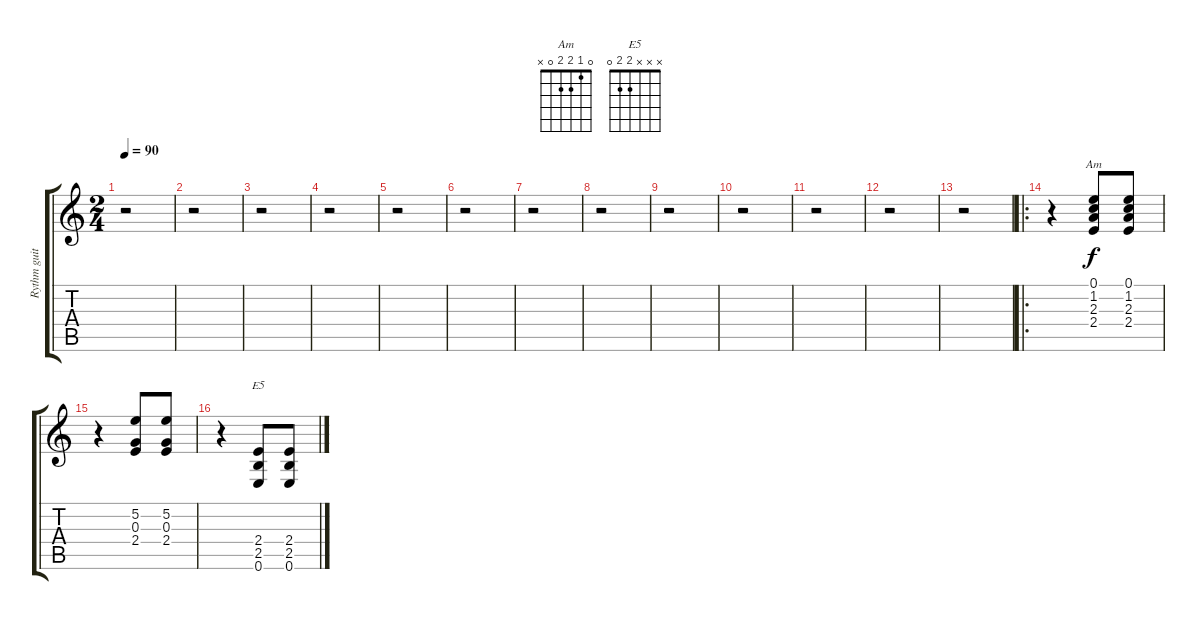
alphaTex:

\track ("Rythm guitar" "Rythm guit") {instrument distortionguitar}
\staff {score tabs}
\tuning (E4 B3 G3 D3 A2 E2) {hide}
\chord ("Am" 0 1 2 2 0 x)
\chord ("E5" x x x 2 2 0)
\ts (2 4)
\tempo 90
\clef g2
\ks c
r.2{dy f} |
r.2 |
r.2 |
r.2 |
r.2 |
r.2 |
r.2 |
r.2 |
r.2 |
r.2 |
r.2 |
r.2 |
r.2 |
\ro
r.4 (0.1 1.2 2.3 2.4).8{ch "Am"} (0.1 1.2 2.3 2.4).8 |
r.4 (5.2 0.3 2.4).8 (5.2 0.3 2.4).8 |
r.4 (2.4 2.5 0.6).8{ch "E5"} (2.4 2.5 0.6).8
